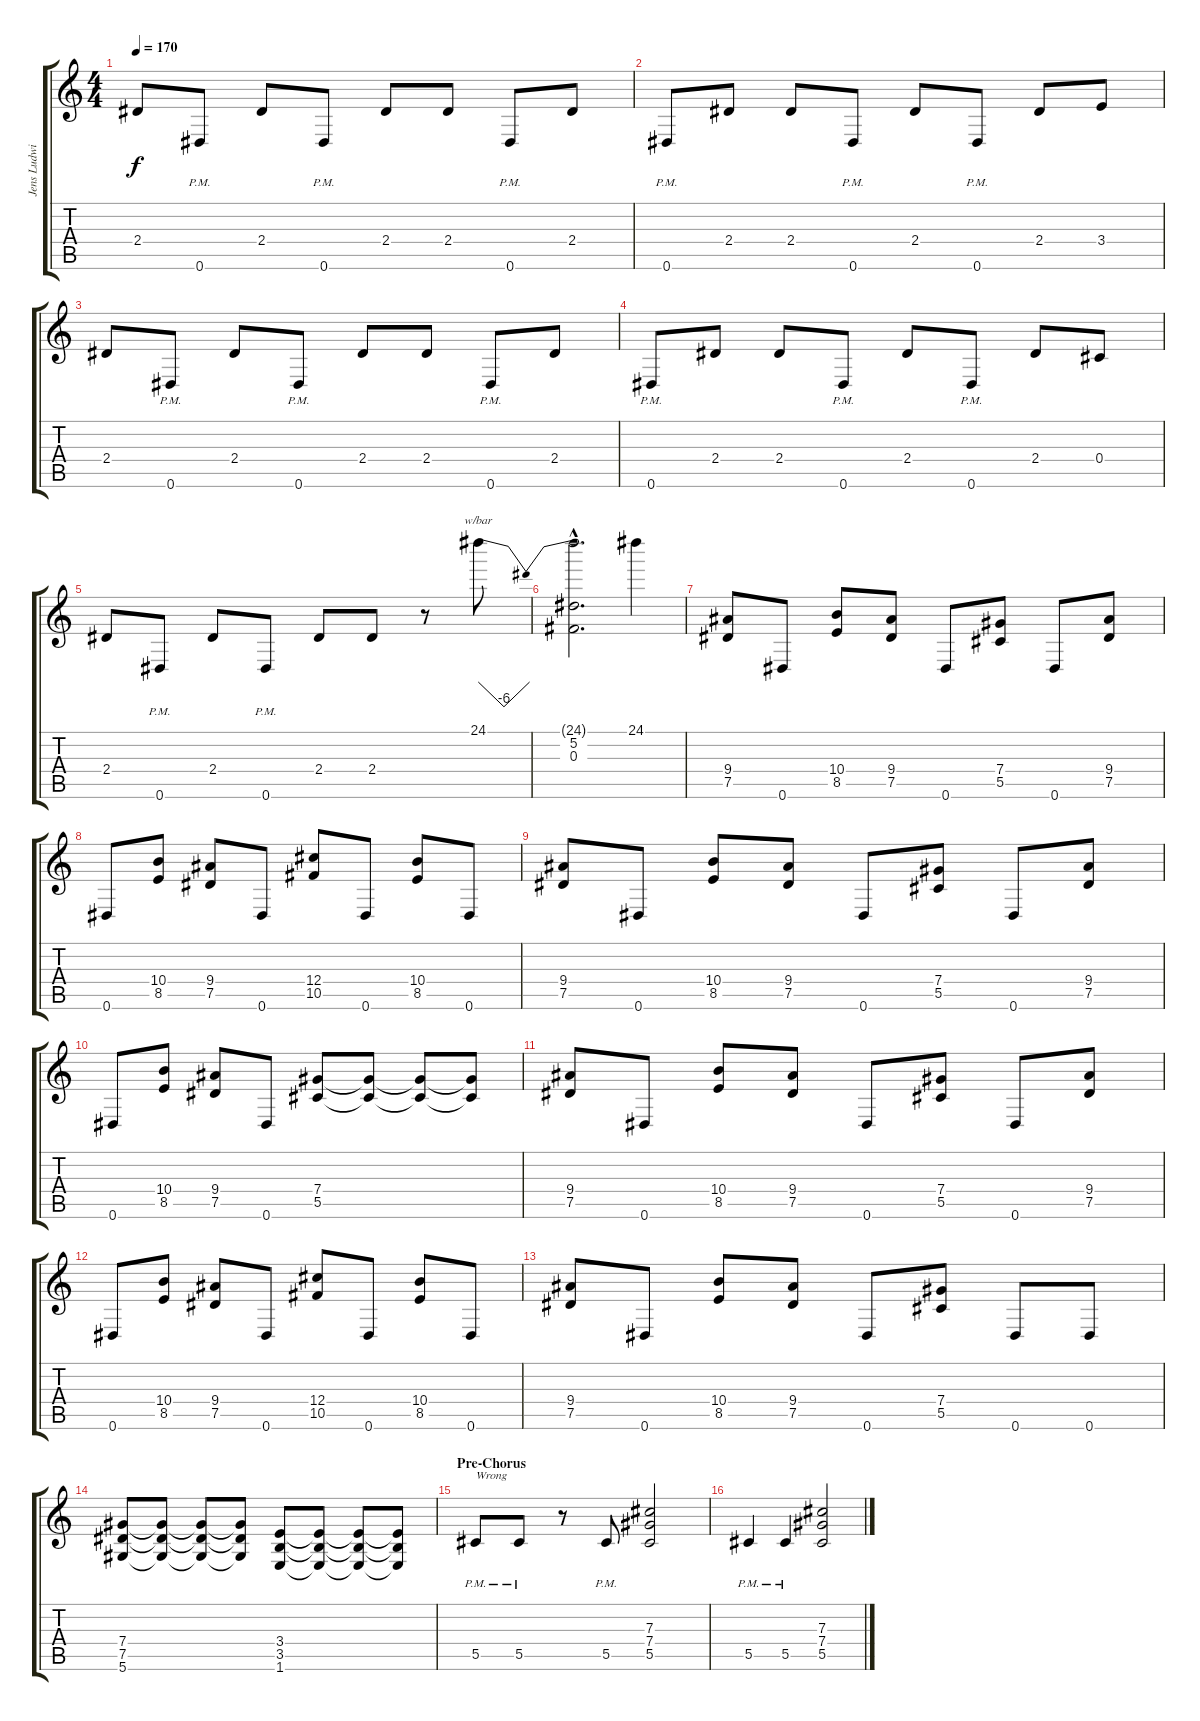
\track ("Jens Ludwig (?)" "Jens Ludwi") {instrument distortionguitar}
\staff {score tabs}
\tuning (Eb4 Bb3 Gb3 Db3 Ab2 Eb2) {hide}
\ts (4 4)
\tempo 170
\clef g2
\ks c
2.4.8{dy f} 0.6{pm}.8 2.4.8 0.6{pm}.8 2.4.8 2.4.8 0.6{pm}.8 2.4.8 |
0.6{pm}.8 2.4.8 2.4.8 0.6{pm}.8 2.4.8 0.6{pm}.8 2.4.8 3.4.8 |
2.4.8 0.6{pm}.8 2.4.8 0.6{pm}.8 2.4.8 2.4.8 0.6{pm}.8 2.4.8 |
0.6{pm}.8 2.4.8 2.4.8 0.6{pm}.8 2.4.8 0.6{pm}.8 2.4.8 0.4.8 |
2.4.8 0.6{pm}.8 2.4.8 0.6{pm}.8 2.4.8 2.4.8 r.8 24.1.8{tbe (dip default 0 0 30 -24 60 0)} |
(24.1{hac t} 5.2{hac} 0.3{hac}).2{d} 24.1.4 |
(9.4 7.5).8 0.6.8 (10.4 8.5).8 (9.4 7.5).8 0.6.8 (7.4 5.5).8 0.6.8 (9.4 7.5).8 |
0.6.8 (10.4 8.5).8 (9.4 7.5).8 0.6.8 (12.4 10.5).8 0.6.8 (10.4 8.5).8 0.6.8 |
(9.4 7.5).8 0.6.8 (10.4 8.5).8 (9.4 7.5).8 0.6.8 (7.4 5.5).8 0.6.8 (9.4 7.5).8 |
0.6.8 (10.4 8.5).8 (9.4 7.5).8 0.6.8 (7.4 5.5).8 (7.4{t} 5.5{t}).8 (7.4{t} 5.5{t}).8 (7.4{t} 5.5{t}).8 |
(9.4 7.5).8 0.6.8 (10.4 8.5).8 (9.4 7.5).8 0.6.8 (7.4 5.5).8 0.6.8 (9.4 7.5).8 |
0.6.8 (10.4 8.5).8 (9.4 7.5).8 0.6.8 (12.4 10.5).8 0.6.8 (10.4 8.5).8 0.6.8 |
(9.4 7.5).8 0.6.8 (10.4 8.5).8 (9.4 7.5).8 0.6.8 (7.4 5.5).8 0.6.8 0.6.8 |
(7.4 7.5 5.6).8 (7.4{t} 7.5{t} 5.6{t}).8 (7.4{t} 7.5{t} 5.6{t}).8 (7.4{t} 7.5{t} 5.6{t}).8 (3.4 3.5 1.6).8 (3.4{t} 3.5{t} 1.6{t}).8 (3.4{t} 3.5{t} 1.6{t}).8 (3.4{t} 3.5{t} 1.6{t}).8 |
\section ("" "Pre-Chorus")
5.5{pm}.8{txt "Wrong"} 5.5{pm}.8 r.8 5.5{pm}.8 (7.3 7.4 5.5).2 |
5.5{pm}.4 5.5{pm}.4 (7.3 7.4 5.5).2
